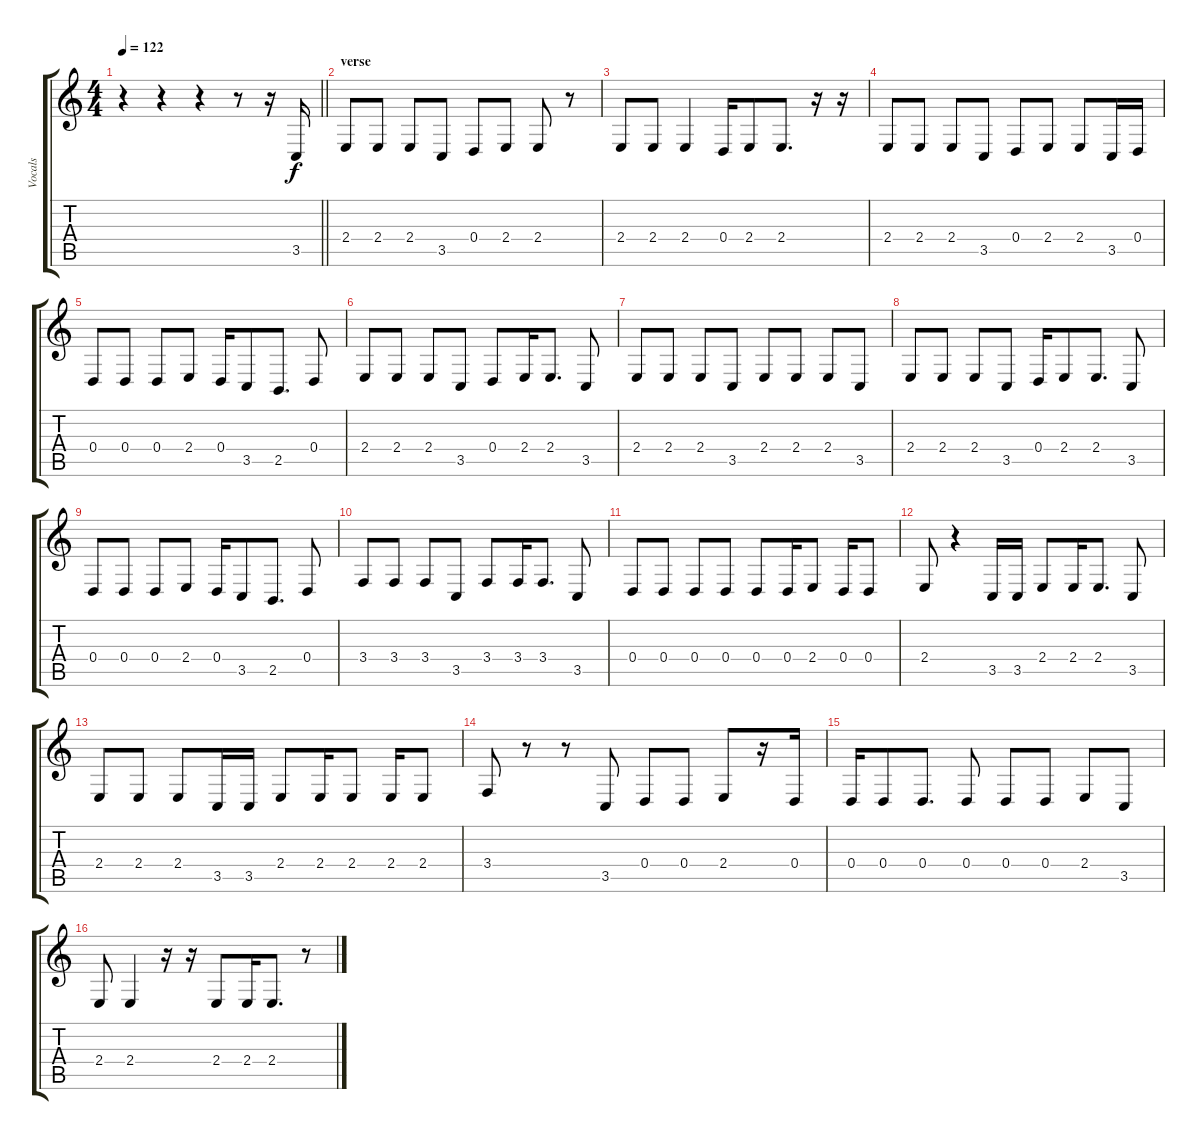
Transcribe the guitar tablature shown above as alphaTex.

\track ("Vocals" "Vocals") {instrument oboe}
\staff {score tabs}
\tuning (E4 B3 G3 D3 A2 E2) {hide}
\ts (4 4)
\tempo 122
\clef g2
\barLineRight lightlight
\ks c
r.4{dy mp} r.4 r.4 r.8 r.16 3.5.16{dy f} |
\section ("" "verse")
2.4.8 2.4.8 2.4.8 3.5.8 0.4.8 2.4.8 2.4.8 r.8 |
2.4.8 2.4.8 2.4.4 0.4.16 2.4.8 2.4.8{d} r.16 r.16 |
2.4.8 2.4.8 2.4.8 3.5.8 0.4.8 2.4.8 2.4.8 3.5.16 0.4.16 |
0.4.8 0.4.8 0.4.8 2.4.8 0.4.16 3.5.8 2.5.8{d} 0.4.8 |
2.4.8 2.4.8 2.4.8 3.5.8 0.4.8 2.4.16 2.4.8{d} 3.5.8 |
2.4.8 2.4.8 2.4.8 3.5.8 2.4.8 2.4.8 2.4.8 3.5.8 |
2.4.8 2.4.8 2.4.8 3.5.8 0.4.16 2.4.8 2.4.8{d} 3.5.8 |
0.4.8 0.4.8 0.4.8 2.4.8 0.4.16 3.5.8 2.5.8{d} 0.4.8 |
3.4.8 3.4.8 3.4.8 3.5.8 3.4.8 3.4.16 3.4.8{d} 3.5.8 |
0.4.8 0.4.8 0.4.8 0.4.8 0.4.8 0.4.16 2.4.8 0.4.16 0.4.8 |
2.4.8 r.4 3.5.16 3.5.16 2.4.8 2.4.16 2.4.8{d} 3.5.8 |
2.4.8 2.4.8 2.4.8 3.5.16 3.5.16 2.4.8 2.4.16 2.4.8 2.4.16 2.4.8 |
3.4.8 r.8 r.8 3.5.8 0.4.8 0.4.8 2.4.8 r.16 0.4.16 |
0.4.16 0.4.8 0.4.8{d} 0.4.8 0.4.8 0.4.8 2.4.8 3.5.8 |
2.4.8 2.4.4 r.16 r.16 2.4.8 2.4.16 2.4.8{d} r.8
